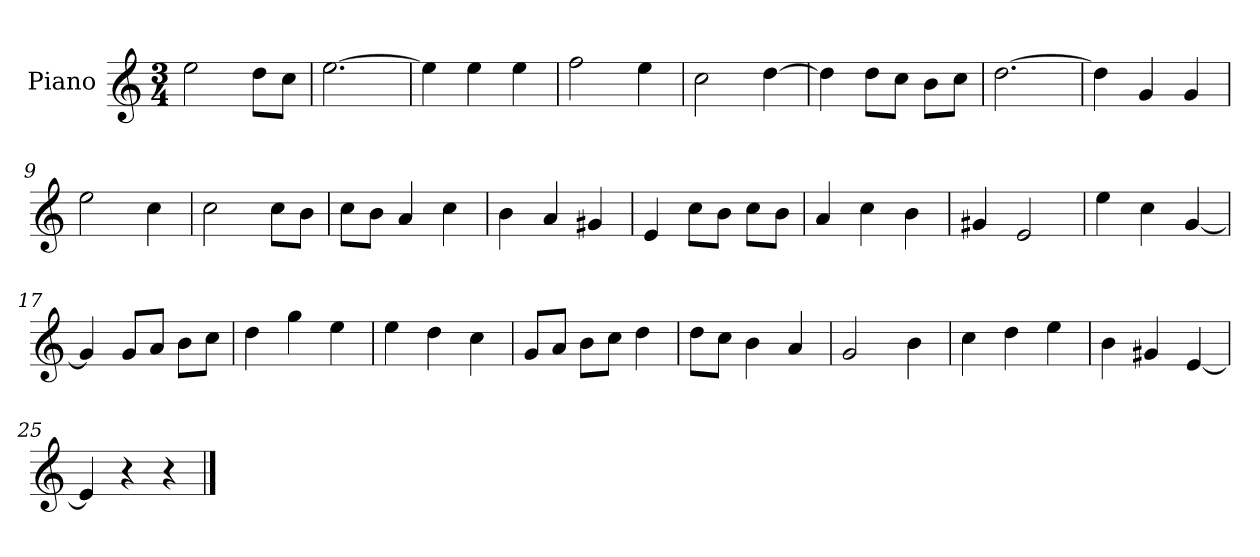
**kern
*part1
*staff1
*I"Piano
*I'P-no
*clefG2
*k[]
*M3/4
*MM178
=1
2ee\
8dd\L
8cc\J
=2
[2.ee\
=3
4ee\]
4ee\
4ee\
=4
2ff\
4ee\
=5
2cc\
[4dd\
=6
4dd\]
8dd\L
8cc\J
8b\L
8cc\J
=7
[2.dd\
=8
4dd\]
4g/
4g/
=9
2ee\
4cc\
=10
2cc\
8cc\L
8b\J
=11
8cc\L
8b\J
4a/
4cc\
!!LO:LB:g=z
=12
4b\
4a/
4g#X/
=13
4e/
8cc\L
8b\J
8cc\L
8b\J
=14
4a/
4cc\
4b\
=15
4g#X/
2e/
=16
4ee\
4cc\
[4g/
=17
4g/]
8g/L
8a/J
8b\L
8cc\J
=18
4dd\
4gg\
4ee\
=19
4ee\
4dd\
4cc\
=20
8g/L
8a/J
8b\L
8cc\J
4dd\
=21
8dd\L
8cc\J
4b\
4a/
!!LO:LB:g=z
=22
2g/
4b\
=23
4cc\
4dd\
4ee\
=24
4b\
4g#X/
[4e/
=25
4e/]
4r
4r
==
*-
